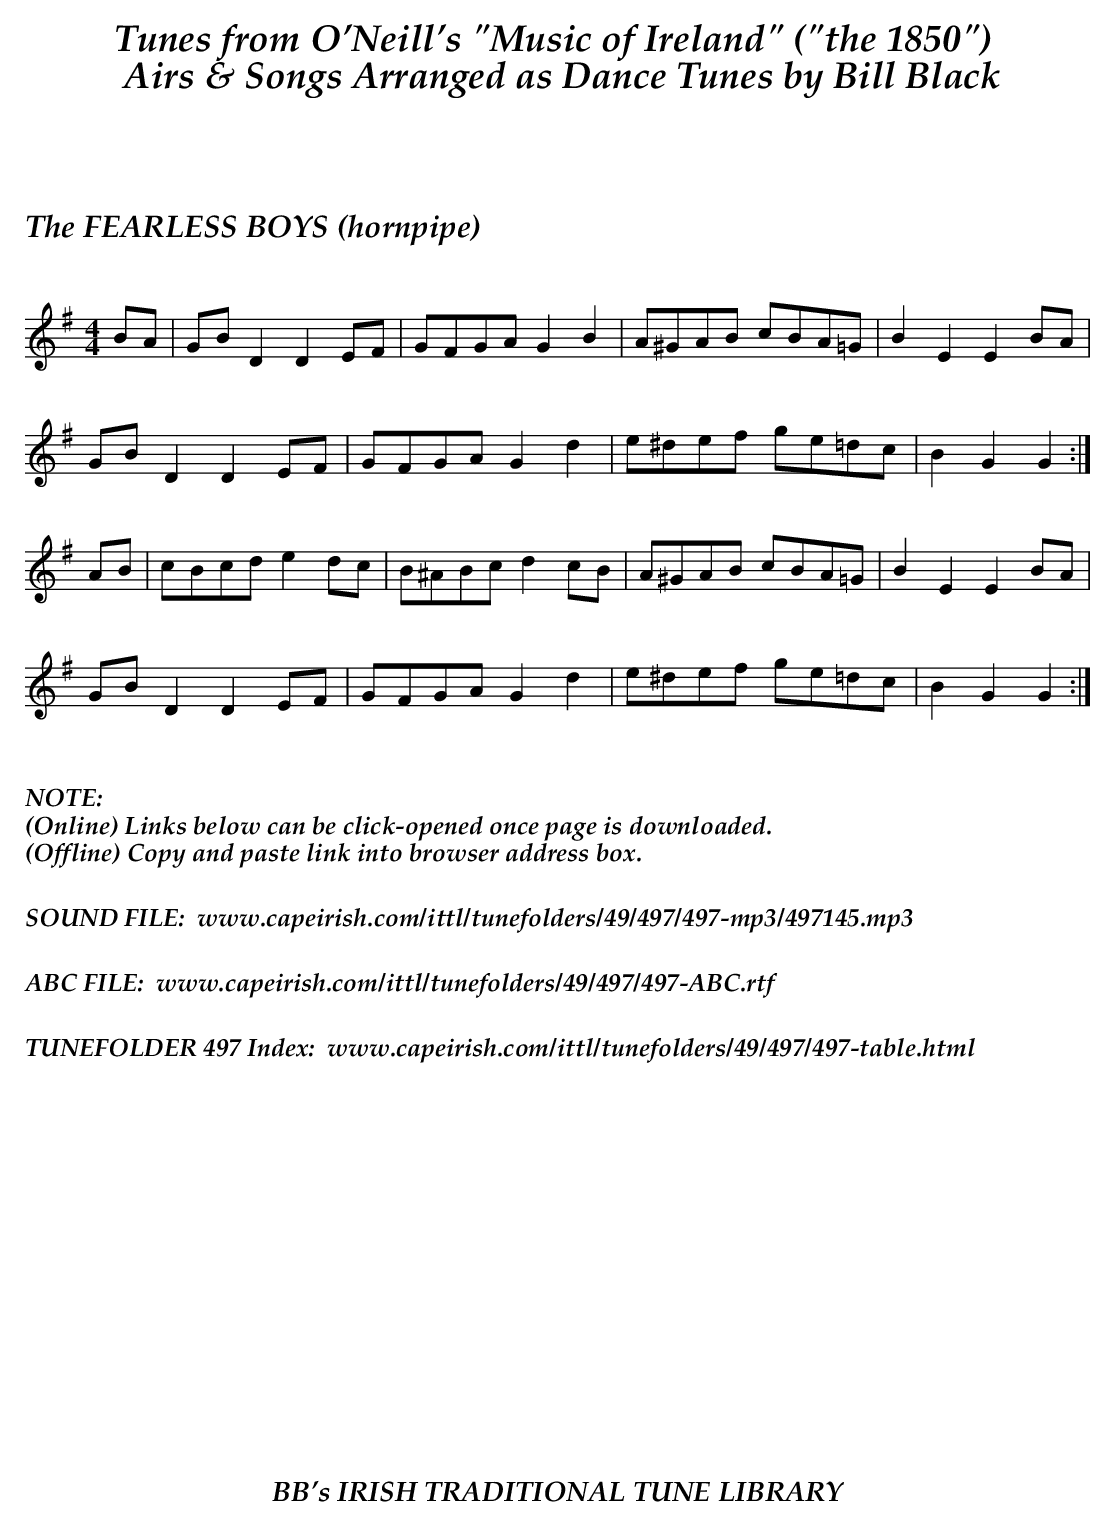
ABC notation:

X:1
T:FEARLESS BOYS (hornpipe), The
M:4/4
L:1/8
K:G
BA|GBD2 D2EF|GFGA G2B2|A^GAB cBA=G|B2E2 E2BA|
GBD2 D2EF|GFGA G2d2|e^def ge=dc|B2G2G2:|
AB|cBcd e2dc|B^ABc d2cB|A^GAB cBA=G|B2E2 E2BA|
GBD2 D2EF|GFGA G2d2|e^def ge=dc|B2G2G2:|
%%vskip .3in
%%textoption left
%%textfont "Palatino-BoldItalic" 16
%%begintext
%%NOTE:
(Online) Links below can be click-opened once page is downloaded.
(Offline) Copy and paste link into browser address box.
%%
%%
SOUND FILE:  www.capeirish.com/ittl/tunefolders/49/497/497-mp3/497145.mp3
%%
%%
ABC FILE:  www.capeirish.com/ittl/tunefolders/49/497/497-ABC.rtf
%%
%%
TUNEFOLDER 497 Index:  www.capeirish.com/ittl/tunefolders/49/497/497-table.html
